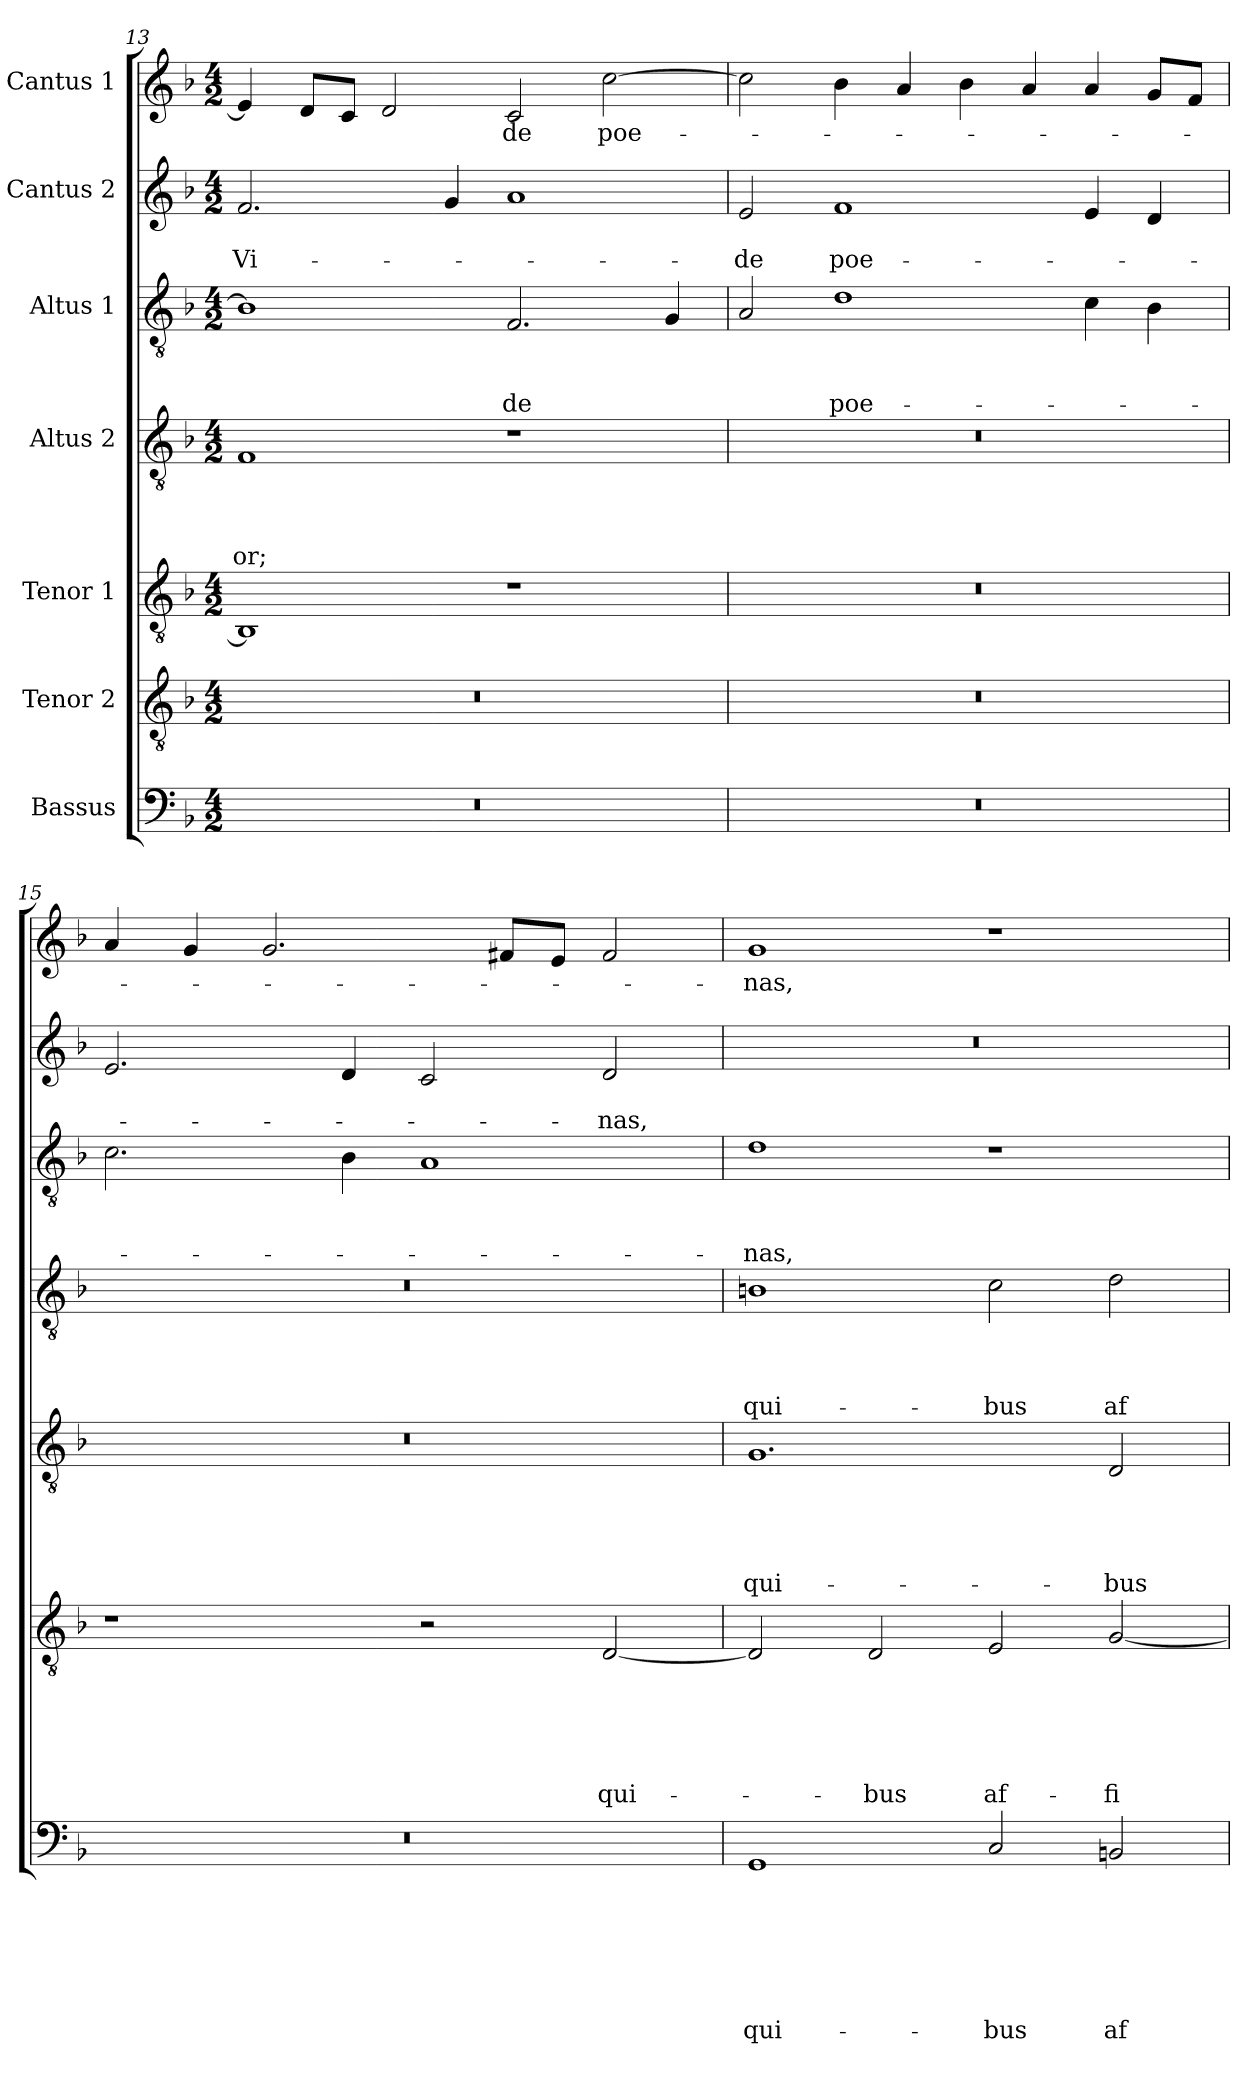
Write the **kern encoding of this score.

**kern	**text	**text	**text	**text	**text	**text	**text	**kern	**text	**text	**text	**text	**text	**text	**kern	**text	**text	**text	**text	**text	**kern	**text	**text	**text	**text	**kern	**text	**text	**text	**kern	**text	**text	**kern	**text
*part7	*part7	*part7	*part7	*part7	*part7	*part7	*part7	*part6	*part6	*part6	*part6	*part6	*part6	*part6	*part5	*part5	*part5	*part5	*part5	*part5	*part4	*part4	*part4	*part4	*part4	*part3	*part3	*part3	*part3	*part2	*part2	*part2	*part1	*part1
*staff7	*staff7	*staff7	*staff7	*staff7	*staff7	*staff7	*staff7	*staff6	*staff6	*staff6	*staff6	*staff6	*staff6	*staff6	*staff5	*staff5	*staff5	*staff5	*staff5	*staff5	*staff4	*staff4	*staff4	*staff4	*staff4	*staff3	*staff3	*staff3	*staff3	*staff2	*staff2	*staff2	*staff1	*staff1
*I"Bassus	*	*	*	*	*	*	*	*I"Tenor 2	*	*	*	*	*	*	*I"Tenor 1	*	*	*	*	*	*I"Altus 2	*	*	*	*	*I"Altus 1	*	*	*	*I"Cantus 2	*	*	*I"Cantus 1	*
*clefF4	*	*	*	*	*	*	*	*clefGv2	*	*	*	*	*	*	*clefGv2	*	*	*	*	*	*clefGv2	*	*	*	*	*clefGv2	*	*	*	*clefG2	*	*	*clefG2	*
*k[b-]	*	*	*	*	*	*	*	*k[b-]	*	*	*	*	*	*	*k[b-]	*	*	*	*	*	*k[b-]	*	*	*	*	*k[b-]	*	*	*	*k[b-]	*	*	*k[b-]	*
*d:	*	*	*	*	*	*	*	*d:	*	*	*	*	*	*	*d:	*	*	*	*	*	*d:	*	*	*	*	*d:	*	*	*	*d:	*	*	*d:	*
*M4/2	*	*	*	*	*	*	*	*M4/2	*	*	*	*	*	*	*M4/2	*	*	*	*	*	*M4/2	*	*	*	*	*M4/2	*	*	*	*M4/2	*	*	*M4/2	*
=13	=13	=13	=13	=13	=13	=13	=13	=13	=13	=13	=13	=13	=13	=13	=13	=13	=13	=13	=13	=13	=13	=13	=13	=13	=13	=13	=13	=13	=13	=13	=13	=13	=13	=13
!	!	!	!	!	!	!	!	!	!	!	!	!	!	!	!	!	!	!	!	!	!	!	!	!	!LO:LY:b	!	!	!	!	!	!	!LO:LY:b	!	!
0r	.	.	.	.	.	.	.	0r	.	.	.	.	.	.	1BB-]	.	.	.	.	.	1F	.	.	.	-or;	1B-]	.	.	.	2.f/	.	Vi-	4e-/]	.
.	.	.	.	.	.	.	.	.	.	.	.	.	.	.	.	.	.	.	.	.	.	.	.	.	.	.	.	.	.	.	.	.	8d/L	.
.	.	.	.	.	.	.	.	.	.	.	.	.	.	.	.	.	.	.	.	.	.	.	.	.	.	.	.	.	.	.	.	.	8c/J	.
.	.	.	.	.	.	.	.	.	.	.	.	.	.	.	.	.	.	.	.	.	.	.	.	.	.	.	.	.	.	.	.	.	2d/	.
.	.	.	.	.	.	.	.	.	.	.	.	.	.	.	.	.	.	.	.	.	.	.	.	.	.	.	.	.	.	4g/	.	.	.	.
!	!	!	!	!	!	!	!	!	!	!	!	!	!	!	!	!	!	!	!	!	!	!	!	!	!	!	!	!	!LO:LY:b	!	!	!	!	!LO:LY:b
.	.	.	.	.	.	.	.	.	.	.	.	.	.	.	1r	.	.	.	.	.	1r	.	.	.	.	2.F/	.	.	-de	1a	.	.	2c/	-de
!	!	!	!	!	!	!	!	!	!	!	!	!	!	!	!	!	!	!	!	!	!	!	!	!	!	!	!	!	!	!	!	!	!	!LO:LY:b
.	.	.	.	.	.	.	.	.	.	.	.	.	.	.	.	.	.	.	.	.	.	.	.	.	.	.	.	.	.	.	.	.	[2cc\	poe-
.	.	.	.	.	.	.	.	.	.	.	.	.	.	.	.	.	.	.	.	.	.	.	.	.	.	4G/	.	.	.	.	.	.	.	.
=14	=14	=14	=14	=14	=14	=14	=14	=14	=14	=14	=14	=14	=14	=14	=14	=14	=14	=14	=14	=14	=14	=14	=14	=14	=14	=14	=14	=14	=14	=14	=14	=14	=14	=14
!	!	!	!	!	!	!	!	!	!	!	!	!	!	!	!	!	!	!	!	!	!	!	!	!	!	!	!	!	!	!	!	!LO:LY:b	!	!
0r	.	.	.	.	.	.	.	0r	.	.	.	.	.	.	0r	.	.	.	.	.	0r	.	.	.	.	2A/	.	.	.	2e/	.	-de	2cc\]	.
!	!	!	!	!	!	!	!	!	!	!	!	!	!	!	!	!	!	!	!	!	!	!	!	!	!	!	!	!	!LO:LY:b	!	!	!LO:LY:b	!	!
.	.	.	.	.	.	.	.	.	.	.	.	.	.	.	.	.	.	.	.	.	.	.	.	.	.	1d	.	.	poe-	1f	.	poe-	4b-\	.
.	.	.	.	.	.	.	.	.	.	.	.	.	.	.	.	.	.	.	.	.	.	.	.	.	.	.	.	.	.	.	.	.	4a/	.
.	.	.	.	.	.	.	.	.	.	.	.	.	.	.	.	.	.	.	.	.	.	.	.	.	.	.	.	.	.	.	.	.	4b-\	.
.	.	.	.	.	.	.	.	.	.	.	.	.	.	.	.	.	.	.	.	.	.	.	.	.	.	.	.	.	.	.	.	.	4a/	.
.	.	.	.	.	.	.	.	.	.	.	.	.	.	.	.	.	.	.	.	.	.	.	.	.	.	4c\	.	.	.	4e/	.	.	4a/	.
.	.	.	.	.	.	.	.	.	.	.	.	.	.	.	.	.	.	.	.	.	.	.	.	.	.	4B-\	.	.	.	4d/	.	.	8g/L	.
.	.	.	.	.	.	.	.	.	.	.	.	.	.	.	.	.	.	.	.	.	.	.	.	.	.	.	.	.	.	.	.	.	8f/J	.
=15	=15	=15	=15	=15	=15	=15	=15	=15	=15	=15	=15	=15	=15	=15	=15	=15	=15	=15	=15	=15	=15	=15	=15	=15	=15	=15	=15	=15	=15	=15	=15	=15	=15	=15
0r	.	.	.	.	.	.	.	1r	.	.	.	.	.	.	0r	.	.	.	.	.	0r	.	.	.	.	2.c\	.	.	.	2.e/	.	.	4a/	.
.	.	.	.	.	.	.	.	.	.	.	.	.	.	.	.	.	.	.	.	.	.	.	.	.	.	.	.	.	.	.	.	.	4g/	.
.	.	.	.	.	.	.	.	.	.	.	.	.	.	.	.	.	.	.	.	.	.	.	.	.	.	.	.	.	.	.	.	.	2.g/	.
.	.	.	.	.	.	.	.	.	.	.	.	.	.	.	.	.	.	.	.	.	.	.	.	.	.	4B-\	.	.	.	4d/	.	.	.	.
.	.	.	.	.	.	.	.	2r	.	.	.	.	.	.	.	.	.	.	.	.	.	.	.	.	.	1A	.	.	.	2c/	.	.	.	.
.	.	.	.	.	.	.	.	.	.	.	.	.	.	.	.	.	.	.	.	.	.	.	.	.	.	.	.	.	.	.	.	.	8f#X/L	.
.	.	.	.	.	.	.	.	.	.	.	.	.	.	.	.	.	.	.	.	.	.	.	.	.	.	.	.	.	.	.	.	.	8e/J	.
!	!	!	!	!	!	!	!	!	!	!	!	!	!	!LO:LY:b	!	!	!	!	!	!	!	!	!	!	!	!	!	!	!	!	!	!LO:LY:b	!	!
.	.	.	.	.	.	.	.	[2D/	.	.	.	.	.	qui-	.	.	.	.	.	.	.	.	.	.	.	.	.	.	.	2d/	.	-nas,	2f#/	.
!!LO:LB:g=z
=16	=16	=16	=16	=16	=16	=16	=16	=16	=16	=16	=16	=16	=16	=16	=16	=16	=16	=16	=16	=16	=16	=16	=16	=16	=16	=16	=16	=16	=16	=16	=16	=16	=16	=16
!	!	!	!	!	!	!	!LO:LY:b	!	!	!	!	!	!	!	!	!	!	!	!	!LO:LY:b	!	!	!	!	!LO:LY:b	!	!	!	!LO:LY:b	!	!	!	!	!LO:LY:b
1GG	.	.	.	.	.	.	qui-	2D/]	.	.	.	.	.	.	1.G	.	.	.	.	qui-	1Bn	.	.	.	qui-	1d	.	.	-nas,	0r	.	.	1g	-nas,
!	!	!	!	!	!	!	!	!	!	!	!	!	!	!LO:LY:b	!	!	!	!	!	!	!	!	!	!	!	!	!	!	!	!	!	!	!	!
.	.	.	.	.	.	.	.	2D/	.	.	.	.	.	-bus	.	.	.	.	.	.	.	.	.	.	.	.	.	.	.	.	.	.	.	.
!	!	!	!	!	!	!	!LO:LY:b	!	!	!	!	!	!	!LO:LY:b	!	!	!	!	!	!	!	!	!	!	!LO:LY:b	!	!	!	!	!	!	!	!	!
2C/	.	.	.	.	.	.	-bus	2E/	.	.	.	.	.	af-	.	.	.	.	.	.	2c\	.	.	.	-bus	1r	.	.	.	.	.	.	1r	.
!	!	!	!	!	!	!	!LO:LY:b	!	!	!	!	!	!	!LO:LY:b	!	!	!	!	!	!LO:LY:b	!	!	!	!	!LO:LY:b	!	!	!	!	!	!	!	!	!
2BBn/	.	.	.	.	.	.	af-	[2G/	.	.	.	.	.	-fi-	2D/	.	.	.	.	-bus	2d\	.	.	.	af-	.	.	.	.	.	.	.	.	.
=	=	=	=	=	=	=	=	=	=	=	=	=	=	=	=	=	=	=	=	=	=	=	=	=	=	=	=	=	=	=	=	=	=	=
*-	*-	*-	*-	*-	*-	*-	*-	*-	*-	*-	*-	*-	*-	*-	*-	*-	*-	*-	*-	*-	*-	*-	*-	*-	*-	*-	*-	*-	*-	*-	*-	*-	*-	*-
